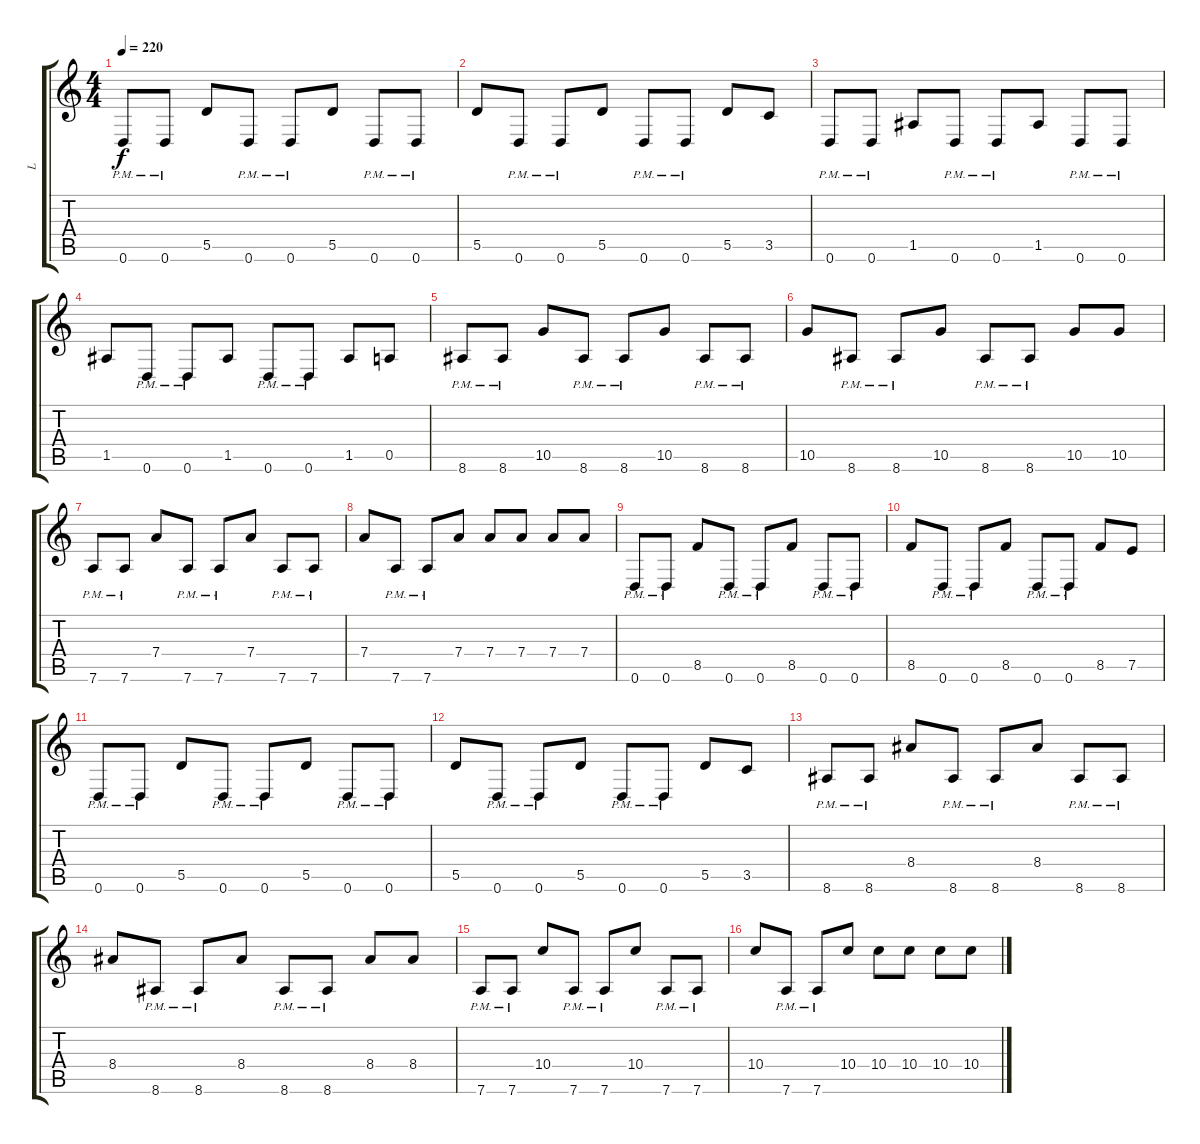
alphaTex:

\track ("L" "L") {instrument distortionguitar}
\staff {score tabs}
\tuning (E4 B3 G3 D3 A2 D2) {hide}
\ts (4 4)
\tempo 220
\clef g2
\ks c
0.6{pm}.8{dy f} 0.6{pm}.8 5.5.8 0.6{pm}.8 0.6{pm}.8 5.5.8 0.6{pm}.8 0.6{pm}.8 |
5.5.8 0.6{pm}.8 0.6{pm}.8 5.5.8 0.6{pm}.8 0.6{pm}.8 5.5.8 3.5.8 |
0.6{pm}.8 0.6{pm}.8 1.5.8 0.6{pm}.8 0.6{pm}.8 1.5.8 0.6{pm}.8 0.6{pm}.8 |
1.5.8 0.6{pm}.8 0.6{pm}.8 1.5.8 0.6{pm}.8 0.6{pm}.8 1.5.8 0.5.8 |
8.6{pm}.8 8.6{pm}.8 10.5.8 8.6{pm}.8 8.6{pm}.8 10.5.8 8.6{pm}.8 8.6{pm}.8 |
10.5.8 8.6{pm}.8 8.6{pm}.8 10.5.8 8.6{pm}.8 8.6{pm}.8 10.5.8 10.5.8 |
7.6{pm}.8 7.6{pm}.8 7.4.8 7.6{pm}.8 7.6{pm}.8 7.4.8 7.6{pm}.8 7.6{pm}.8 |
7.4.8 7.6{pm}.8 7.6{pm}.8 7.4.8 7.4.8 7.4.8 7.4.8 7.4.8 |
0.6{pm}.8 0.6{pm}.8 8.5.8 0.6{pm}.8 0.6{pm}.8 8.5.8 0.6{pm}.8 0.6{pm}.8 |
8.5.8 0.6{pm}.8 0.6{pm}.8 8.5.8 0.6{pm}.8 0.6{pm}.8 8.5.8 7.5.8 |
0.6{pm}.8 0.6{pm}.8 5.5.8 0.6{pm}.8 0.6{pm}.8 5.5.8 0.6{pm}.8 0.6{pm}.8 |
5.5.8 0.6{pm}.8 0.6{pm}.8 5.5.8 0.6{pm}.8 0.6{pm}.8 5.5.8 3.5.8 |
8.6{pm}.8 8.6{pm}.8 8.4.8 8.6{pm}.8 8.6{pm}.8 8.4.8 8.6{pm}.8 8.6{pm}.8 |
8.4.8 8.6{pm}.8 8.6{pm}.8 8.4.8 8.6{pm}.8 8.6{pm}.8 8.4.8 8.4.8 |
7.6{pm}.8 7.6{pm}.8 10.4.8 7.6{pm}.8 7.6{pm}.8 10.4.8 7.6{pm}.8 7.6{pm}.8 |
10.4.8 7.6{pm}.8 7.6{pm}.8 10.4.8 10.4.8 10.4.8 10.4.8 10.4.8
